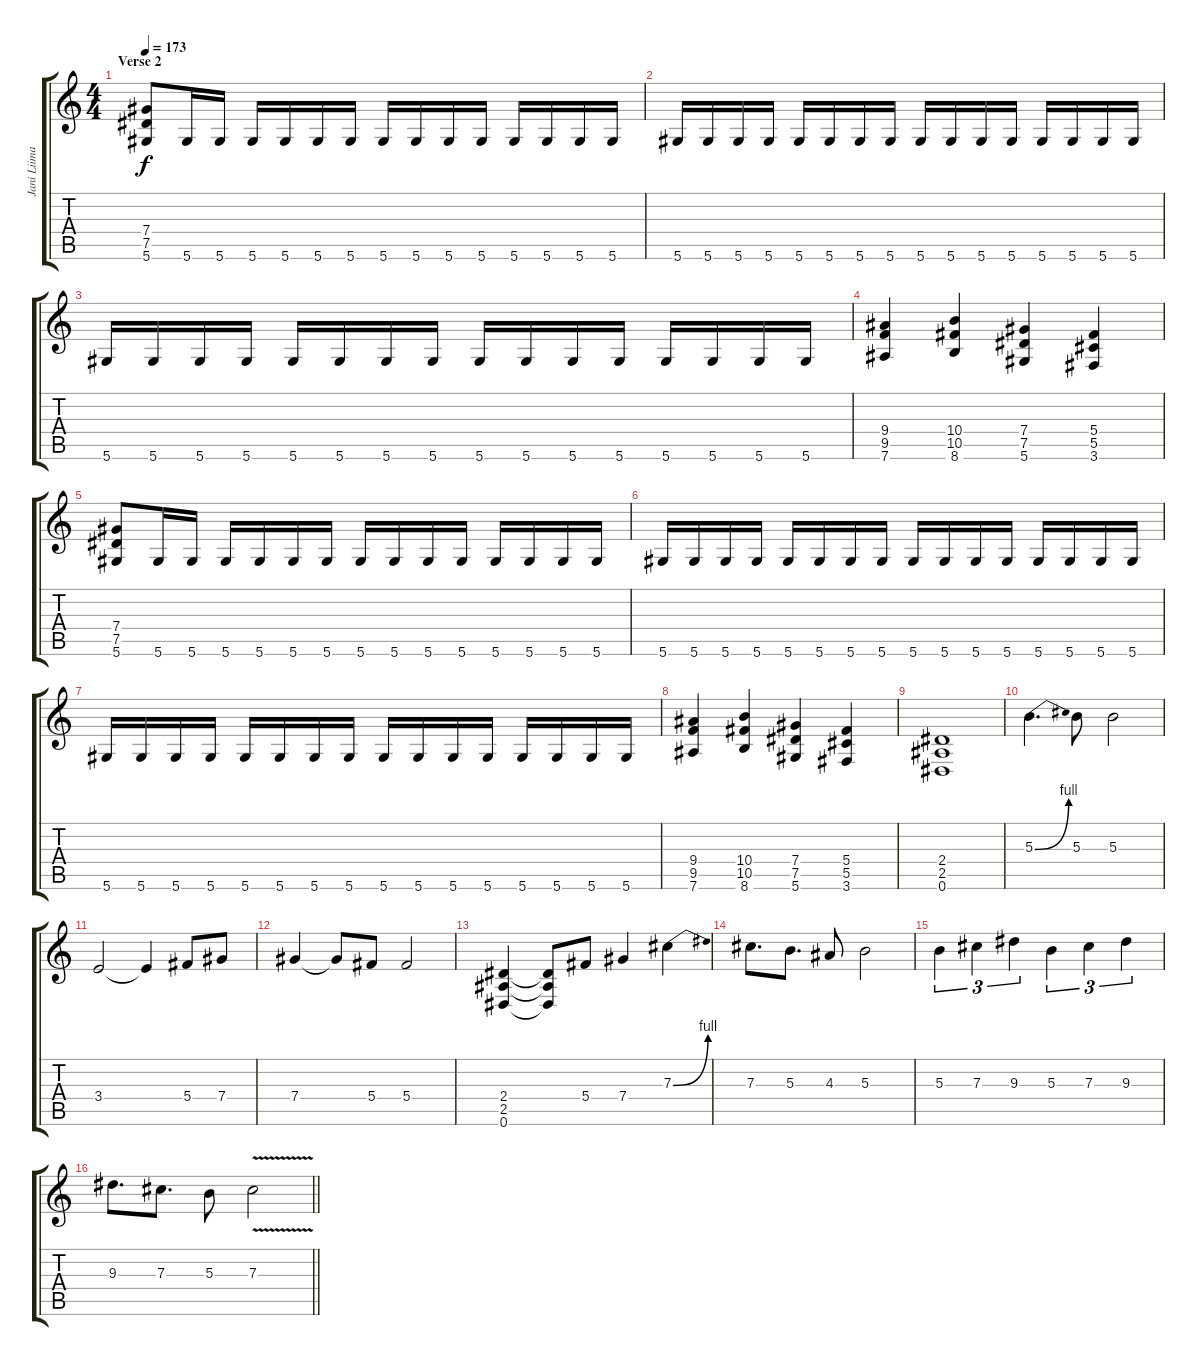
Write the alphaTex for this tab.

\track ("Jani Liimatainen - Guitar I" "Jani Liima") {instrument distortionguitar}
\staff {score tabs}
\tuning (Eb4 Bb3 Gb3 Db3 Ab2 Eb2) {hide}
\ts (4 4)
\section ("" "Verse 2")
\tempo 173
\clef g2
\ks aminor
(7.4 7.5 5.6).8{dy f} 5.6.16 5.6.16 5.6.16 5.6.16 5.6.16 5.6.16 5.6.16 5.6.16 5.6.16 5.6.16 5.6.16 5.6.16 5.6.16 5.6.16 |
5.6.16 5.6.16 5.6.16 5.6.16 5.6.16 5.6.16 5.6.16 5.6.16 5.6.16 5.6.16 5.6.16 5.6.16 5.6.16 5.6.16 5.6.16 5.6.16 |
5.6.16 5.6.16 5.6.16 5.6.16 5.6.16 5.6.16 5.6.16 5.6.16 5.6.16 5.6.16 5.6.16 5.6.16 5.6.16 5.6.16 5.6.16 5.6.16 |
(9.4 9.5 7.6).4 (10.4 10.5 8.6).4 (7.4 7.5 5.6).4 (5.4 5.5 3.6).4 |
(7.4 7.5 5.6).8 5.6.16 5.6.16 5.6.16 5.6.16 5.6.16 5.6.16 5.6.16 5.6.16 5.6.16 5.6.16 5.6.16 5.6.16 5.6.16 5.6.16 |
5.6.16 5.6.16 5.6.16 5.6.16 5.6.16 5.6.16 5.6.16 5.6.16 5.6.16 5.6.16 5.6.16 5.6.16 5.6.16 5.6.16 5.6.16 5.6.16 |
5.6.16 5.6.16 5.6.16 5.6.16 5.6.16 5.6.16 5.6.16 5.6.16 5.6.16 5.6.16 5.6.16 5.6.16 5.6.16 5.6.16 5.6.16 5.6.16 |
(9.4 9.5 7.6).4 (10.4 10.5 8.6).4 (7.4 7.5 5.6).4 (5.4 5.5 3.6).4 |
(2.4 2.5 0.6).1 |
5.3{be (bend 0 0 60 4)}.4{d} 5.3.8 5.3.2 |
3.4.2 3.4{t}.4 5.4.8 7.4.8 |
7.4.4 7.4{t}.8 5.4.8 5.4.2 |
(2.4 2.5 0.6).4 (2.4{t} 2.5{t} 0.6{t}).8 5.4.8 7.4.4 7.3{be (bend 0 0 60 4)}.4 |
7.3.8{d} 5.3.8{d} 4.3.8 5.3.2 |
5.3.4{tu (3 2)} 7.3.4{tu (3 2)} 9.3.4{tu (3 2)} 5.3.4{tu (3 2)} 7.3.4{tu (3 2)} 9.3.4{tu (3 2)} |
\barLineRight lightlight
9.3.8{d} 7.3.8{d} 5.3.8 7.3{v}.2
